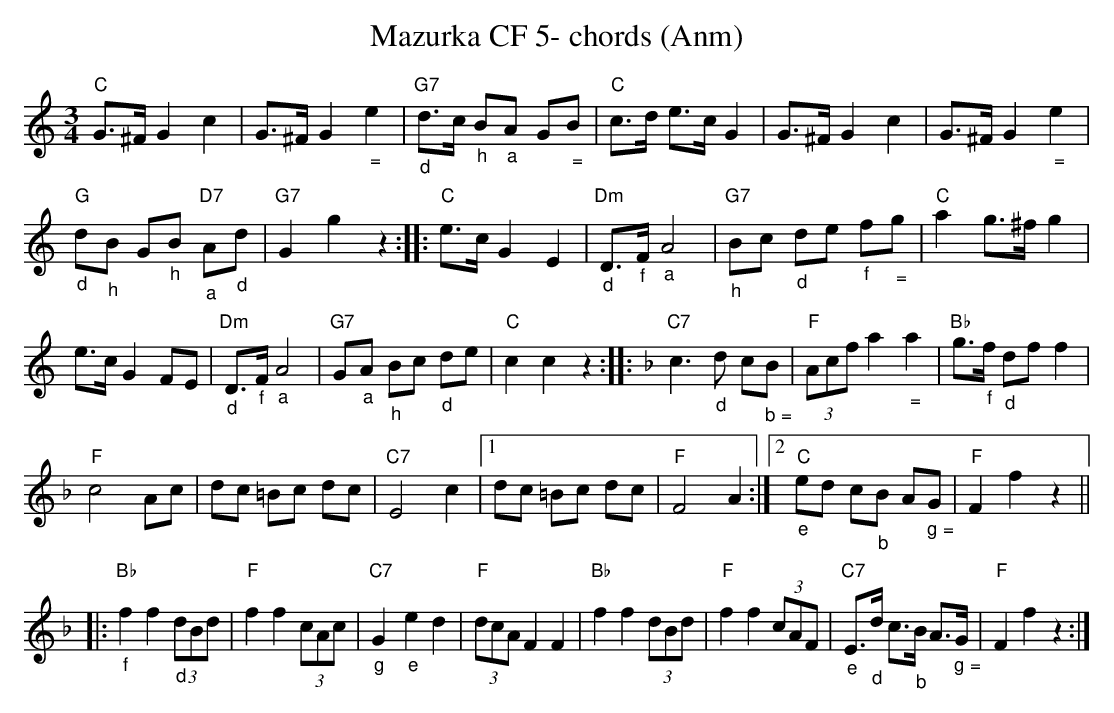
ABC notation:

X:1
T:Mazurka CF 5- chords (Anm)
M:3/4
L:1/8
K:Cmaj%%MIDI gchordon
"C"G>^FG2c2 | G>^FG2"_ ="e2 | "G7""_d"d>c "_h"B"_a"A G"_ ="B | "C"c>d e>cG2 | G>^FG2c2 | G>^FG2"_ ="e2 |
 "G""_d"d"_h"B G"_h"B "D7""_a"A"_d"d | \
"G7"G2g2z2 :: "C"e>cG2E2 | "Dm""_d"D>"_f"F"_a"A4 | "G7""_h"Bc "_d"de "_f"f"_ ="g | "C"a2g>^fg2 |
 e>cG2FE | "Dm""_d"D>"_f"F"_a"A4 | \
"G7"G"_a"A "_h"Bc "_d"de | "C"c2c2z2 :: [K:Fmaj] "C7"c3"_d"d c"_ b ="B | "F"(3Acfa2"_ ="a2 | "Bb"g>"_f"f "_d"dff2 |
 "F"c4Ac | dc =Bc dc | \
"C7"E4c2 |1 dc =Bc dc | "F"F4A2 :|2 "_e""C"ed c"_b"B A"_ g ="G | "F"F2f2z2 ||
|: "Bb""_f"f2f2 (3"""_d"dBd | "F"f2f2 (3cAc | \
"C7""_g"G2"_e"e2d2 | (3"F"dcA F2F2 | "Bb"f2f2 (3dBd | "F"f2f2 (3cAF | "C7""_e"E>"_d"d c>"_b"B A>"_ g ="G | "F"F2f2z2 :|
